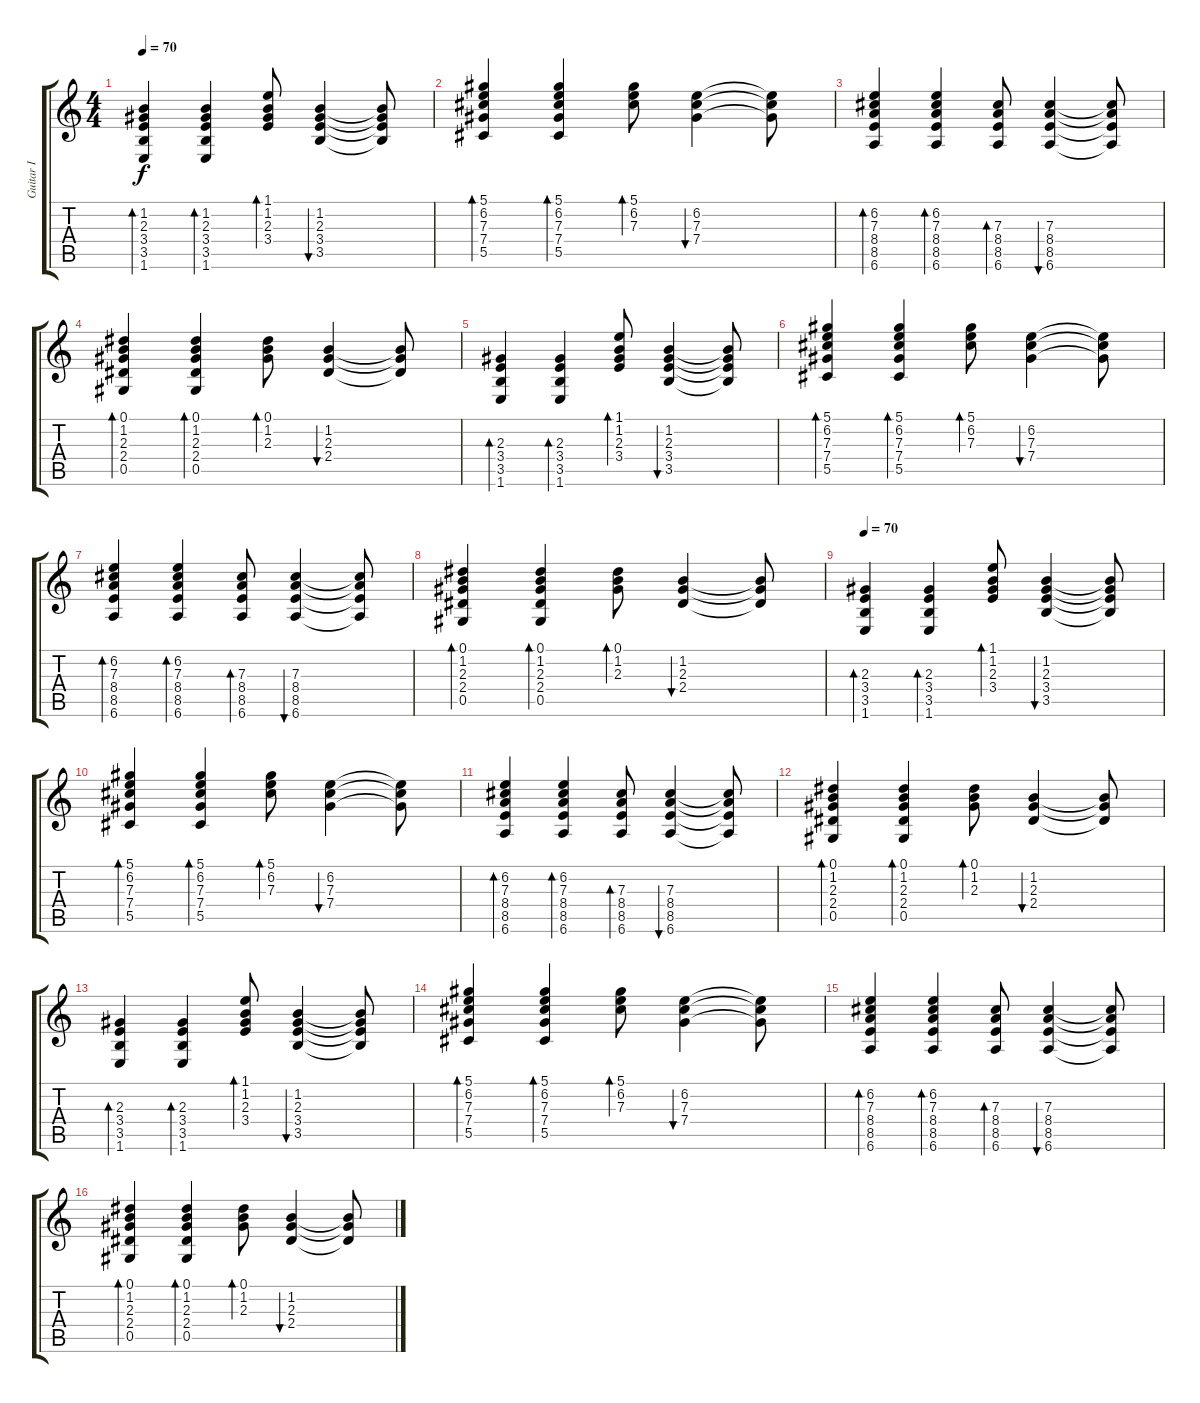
\track ("Guitar I" "Guitar I") {instrument distortionguitar}
\staff {score tabs}
\tuning (Eb4 Bb3 Gb3 Db3 Ab2 Eb2) {hide}
\ts (4 4)
\tempo 70
\clef g2
\ks c
(1.2 2.3 3.4 3.5 1.6).4{bd 120 dy f} (1.2 2.3 3.4 3.5 1.6).4{bd 120} (1.1 1.2 2.3 3.4).8{bd 120} (1.2 2.3 3.4 3.5).4{bu 120} (1.2{t} 2.3{t} 3.4{t} 3.5{t}).8 |
(5.1 6.2 7.3 7.4 5.5).4{bd 120} (5.1 6.2 7.3 7.4 5.5).4{bd 120} (5.1 6.2 7.3).8{bd 120} (6.2 7.3 7.4).4{bu 120} (6.2{t} 7.3{t} 7.4{t}).8 |
(6.2 7.3 8.4 8.5 6.6).4{bd 120} (6.2 7.3 8.4 8.5 6.6).4{bd 120} (7.3 8.4 8.5 6.6).8{bd 120} (7.3 8.4 8.5 6.6).4{bu 120} (7.3{t} 8.4{t} 8.5{t} 6.6{t}).8 |
(0.1 1.2 2.3 2.4 0.5).4{bd 120} (0.1 1.2 2.3 2.4 0.5).4{bd 120} (0.1 1.2 2.3).8{bd 120} (1.2 2.3 2.4).4{bu 120} (1.2{t} 2.3{t} 2.4{t}).8 |
(2.3 3.4 3.5 1.6).4{bd 120} (2.3 3.4 3.5 1.6).4{bd 120} (1.1 1.2 2.3 3.4).8{bd 120} (1.2 2.3 3.4 3.5).4{bu 120} (1.2{t} 2.3{t} 3.4{t} 3.5{t}).8 |
(5.1 6.2 7.3 7.4 5.5).4{bd 120} (5.1 6.2 7.3 7.4 5.5).4{bd 120} (5.1 6.2 7.3).8{bd 120} (6.2 7.3 7.4).4{bu 120} (6.2{t} 7.3{t} 7.4{t}).8 |
(6.2 7.3 8.4 8.5 6.6).4{bd 120} (6.2 7.3 8.4 8.5 6.6).4{bd 120} (7.3 8.4 8.5 6.6).8{bd 120} (7.3 8.4 8.5 6.6).4{bu 120} (7.3{t} 8.4{t} 8.5{t} 6.6{t}).8 |
(0.1 1.2 2.3 2.4 0.5).4{bd 120} (0.1 1.2 2.3 2.4 0.5).4{bd 120} (0.1 1.2 2.3).8{bd 120} (1.2 2.3 2.4).4{bu 120} (1.2{t} 2.3{t} 2.4{t}).8 |
\tempo 70
(2.3 3.4 3.5 1.6).4{bd 120 volume 9 instrument electricguitarclean} (2.3 3.4 3.5 1.6).4{bd 120} (1.1 1.2 2.3 3.4).8{bd 120} (1.2 2.3 3.4 3.5).4{bu 120} (1.2{t} 2.3{t} 3.4{t} 3.5{t}).8 |
(5.1 6.2 7.3 7.4 5.5).4{bd 120} (5.1 6.2 7.3 7.4 5.5).4{bd 120} (5.1 6.2 7.3).8{bd 120} (6.2 7.3 7.4).4{bu 120} (6.2{t} 7.3{t} 7.4{t}).8 |
(6.2 7.3 8.4 8.5 6.6).4{bd 120} (6.2 7.3 8.4 8.5 6.6).4{bd 120} (7.3 8.4 8.5 6.6).8{bd 120} (7.3 8.4 8.5 6.6).4{bu 120} (7.3{t} 8.4{t} 8.5{t} 6.6{t}).8 |
(0.1 1.2 2.3 2.4 0.5).4{bd 120} (0.1 1.2 2.3 2.4 0.5).4{bd 120} (0.1 1.2 2.3).8{bd 120} (1.2 2.3 2.4).4{bu 120} (1.2{t} 2.3{t} 2.4{t}).8 |
(2.3 3.4 3.5 1.6).4{bd 120} (2.3 3.4 3.5 1.6).4{bd 120} (1.1 1.2 2.3 3.4).8{bd 120} (1.2 2.3 3.4 3.5).4{bu 120} (1.2{t} 2.3{t} 3.4{t} 3.5{t}).8 |
(5.1 6.2 7.3 7.4 5.5).4{bd 120} (5.1 6.2 7.3 7.4 5.5).4{bd 120} (5.1 6.2 7.3).8{bd 120} (6.2 7.3 7.4).4{bu 120} (6.2{t} 7.3{t} 7.4{t}).8 |
(6.2 7.3 8.4 8.5 6.6).4{bd 120} (6.2 7.3 8.4 8.5 6.6).4{bd 120} (7.3 8.4 8.5 6.6).8{bd 120} (7.3 8.4 8.5 6.6).4{bu 120} (7.3{t} 8.4{t} 8.5{t} 6.6{t}).8 |
(0.1 1.2 2.3 2.4 0.5).4{bd 120} (0.1 1.2 2.3 2.4 0.5).4{bd 120} (0.1 1.2 2.3).8{bd 120} (1.2 2.3 2.4).4{bu 120} (1.2{t} 2.3{t} 2.4{t}).8
